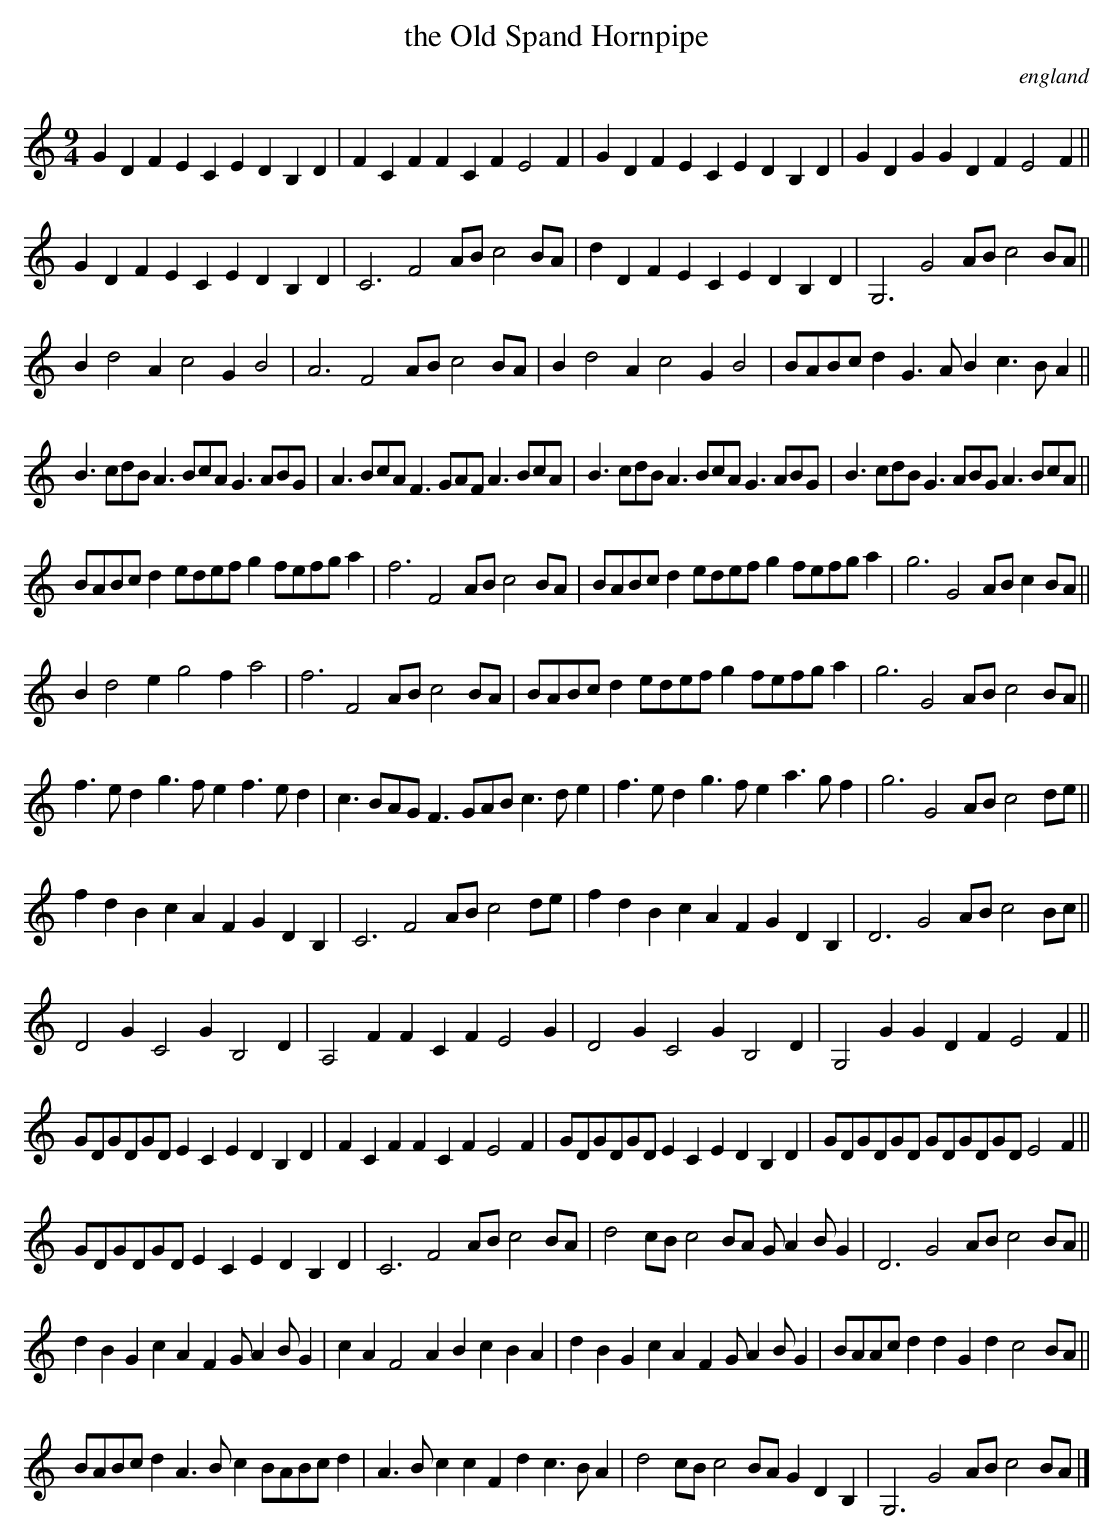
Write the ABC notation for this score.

X:1
T:the Old Spand Hornpipe
O:england
M:9/4
L:1/8
K:C
G2 D2 F2 E2 C2 E2 D2 B,2 D2 | F2 C2 F2 F2 C2 F2 E4 F2 |\
G2 D2 F2 E2 C2 E2 D2 B,2 D2 | G2 D2 G2 G2 D2 F2 E4 F2 ||
G2 D2 F2 E2 C2 E2 D2 B,2 D2 | C6 F4 AB c4 BA |\
d2 D2 F2 E2 C2 E2 D2 B,2 D2 |G,6 G4 AB c4 BA ||
B2 d4 A2 c4 G2 B4 | A6 F4 AB c4 BA |\
B2 d4 A2 c4 G2 B4 | BABc d2 G3 A B2 c3 B A2 ||
B3 cdB A3 BcA G3 ABG | A3 BcA F3 GAF A3 BcA |\
B3 cdB A3 BcA G3 ABG | B3 cdB G3 ABG A3 BcA ||
BABc d2 edef g2 fefg a2 | f6 F4 AB c4 BA |\
BABc d2 edef g2 fefg a2 | g6 G4 AB c2 BA ||
B2 d4 e2 g4 f2 a4 |       f6 F4 AB c4 BA |\
BABc d2 edef g2 fefg a2 | g6 G4 AB c4 BA ||
f3 e d2 g3 f e2 f3 e d2 | c3 BAG F3 GAB c3 d e2 |\
f3 e d2 g3 f e2 a3 g f2 | g6 G4 AB c4 de ||
f2 d2 B2 c2 A2 F2 G2 D2 B,2 | C6 F4 AB c4 de |\
f2 d2 B2 c2 A2 F2 G2 D2 B,2 | D6 G4 AB c4 Bc ||
D4 G2 C4 G2 B,4 D2 | A,4 F2 F2 C2 F2 E4 G2 |\
D4 G2 C4 G2 B,4 D2 | G,4 G2 G2 D2 F2 E4 F2 ||
GDGDGD E2 C2 E2 D2 B,2 D2 | F2 C2 F2 F2 C2 F2 E4 F2 |\
GDGDGD E2 C2 E2 D2 B,2 D2 | GDGDGD   GDGDGD   E4 F2 ||
GDGDGD E2 C2 E2 D2 B,2 D2 | C6 F4 AB c4 BA |\
d4 cB c4 BA G A2 B G2 |     D6 G4 AB c4 BA ||
d2 B2 G2 c2 A2 F2 G A2 B G2 | c2 A2 F4 A2 B2 c2 B2 A2 |\
d2 B2 G2 c2 A2 F2 G A2 B G2 | BAAc d2 d2 G2 d2 c4 BA ||
BABc d2 A3 B c2 BABc d2 | A3 B c2 c2 F2 d2 c3 B A2 |\
d4 cB c4 BA G2 D2 B,2 | G,6 G4 AB c4 BA |]
